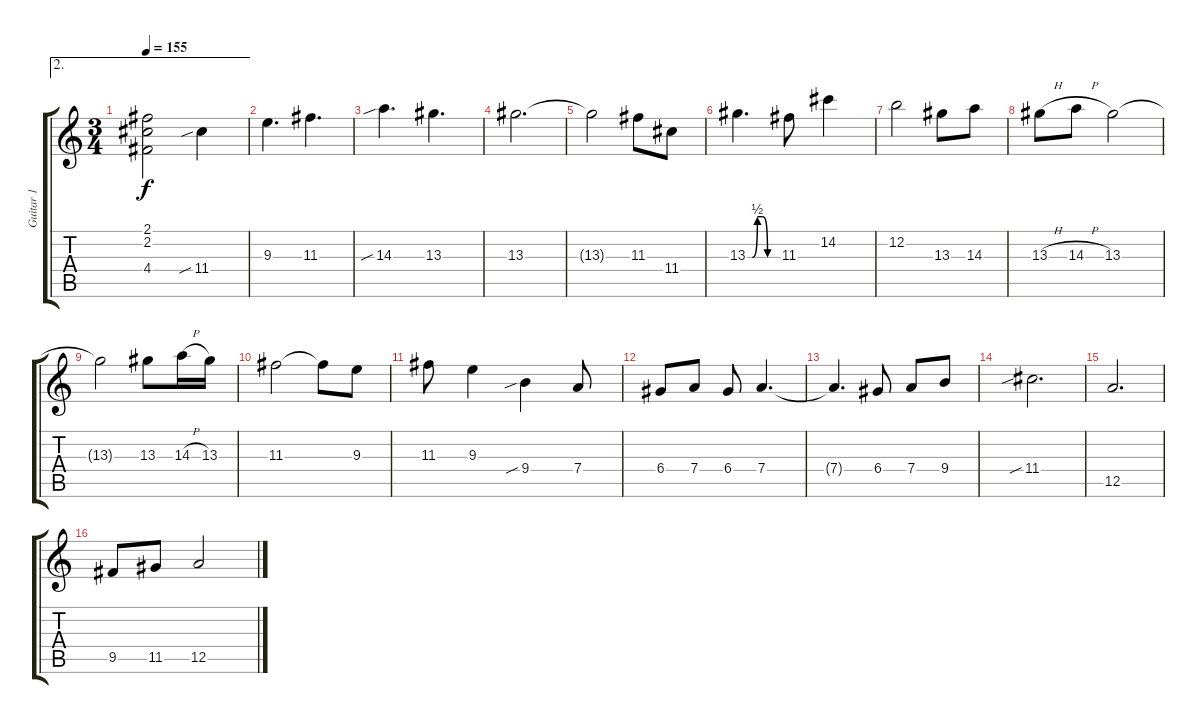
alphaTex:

\track ("Guitar 1" "Guitar 1") {instrument electricguitarjazz}
\staff {score tabs}
\tuning (E4 B3 G3 D3 A2 E2) {hide}
\ae 2
\ts (3 4)
\tempo 155
\clef g2
\ks c
(2.1{t} 2.2{t} 4.4{t}).2{dy f} 11.4{sib}.4 |
9.3.4{d} 11.3.4{d} |
14.3{sib}.4{d} 13.3.4{d} |
13.3.2{d} |
13.3{t}.2 11.3.8 11.4.8 |
13.3{be (custom 0 0 10 0 20 2 30 2 40 0 60 0)}.4{d} 11.3.8 14.2.4 |
12.2.2 13.3.8 14.3.8 |
13.3{h}.8 14.3{h}.8 13.3.2 |
13.3{t}.2 13.3.8 14.3{h}.16 13.3.16 |
11.3.2 11.3{t}.8 9.3.8 |
11.3.8 9.3.4 9.4{sib}.4 7.4.8 |
6.4.8 7.4.8 6.4.8 7.4.4{d} |
7.4{t}.4{d} 6.4.8 7.4.8 9.4.8 |
11.4{sib}.2{d} |
12.5.2{d} |
9.5.8 11.5.8 12.5.2
